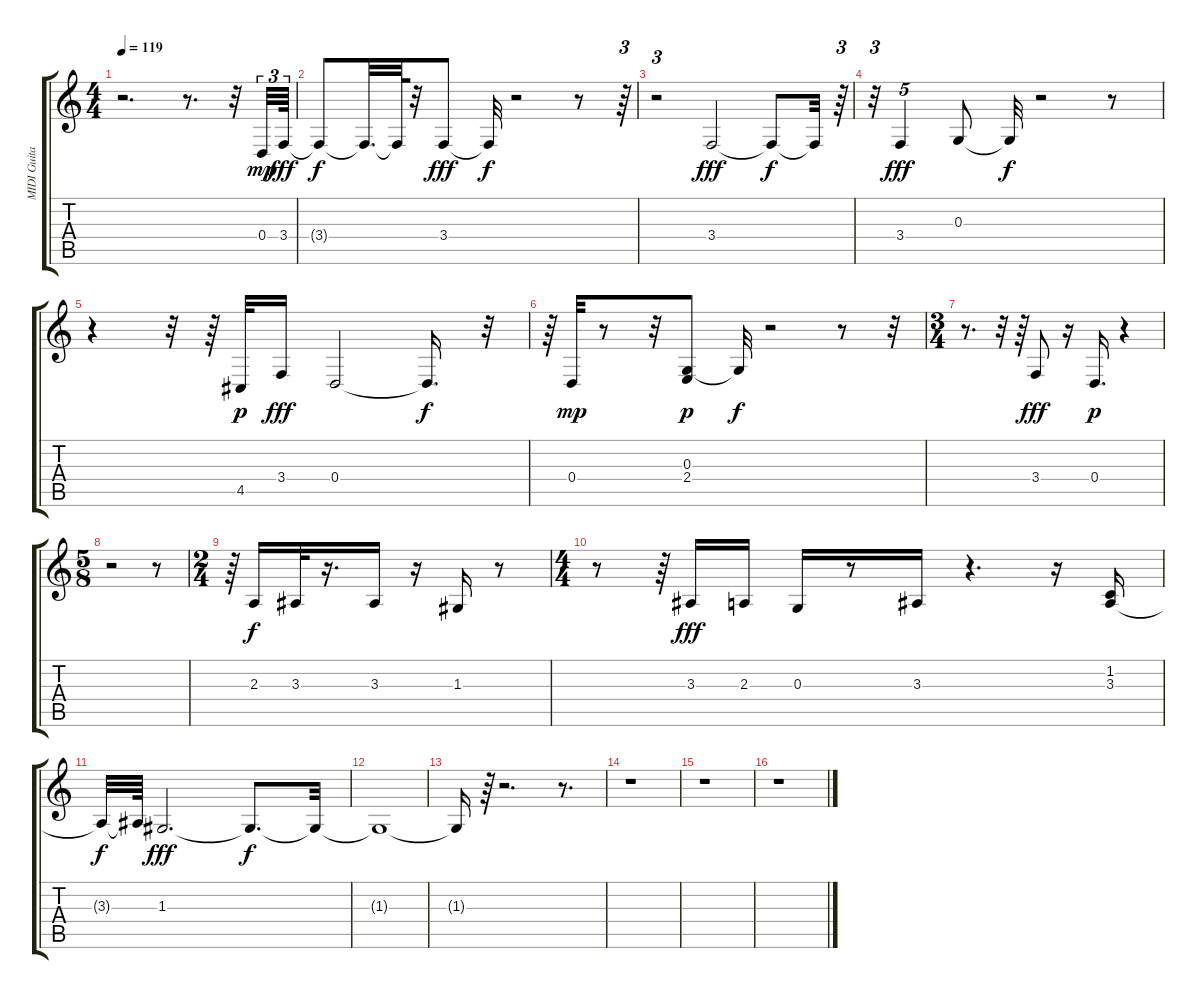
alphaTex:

\track ("MIDI Guitar                     " "MIDI Guita") {instrument lead1square}
\staff {score tabs}
\tuning (E4 B3 G3 D3 A2 E2) {hide}
\ts (4 4)
\tempo 119
\clef g2
\ks c
r.2{d dy f} r.8{d} r.32 0.4.32{tu (3 2) dy mp} 3.4.64{tu (3 2) dy fff} |
3.4{t}.8{dy f} 3.4{t}.32{d} 3.4{t}.64 r.32 3.4.8{dy fff} 3.4{t}.32{dy f} r.2 r.8 r.64{tu (3 2)} |
r.2{tu (3 2)} 3.4.2{dy fff} 3.4{t}.8{dy f} 3.4{t}.32 r.64{tu (3 2)} |
r.32{tu (3 2)} 3.4.4{tu (5 4) dy fff} 0.3.8 0.3{t}.32{dy f} r.2 r.8 |
r.4 r.32 r.64 4.5.32{dy p} 3.4.16{dy fff} 0.4.2 0.4{t}.16{d dy f} r.32 |
r.64 0.4.32{dy mp} r.8 r.32 (0.3 2.4).8{dy p} 0.3{t}.32{dy f} r.2 r.8 r.32 |
\ts (3 4)
r.8{d} r.32 r.64 3.4.8{dy fff} r.16 0.4.16{d dy p} r.4 |
\ts (5 8)
r.2 r.8 |
\ts (2 4)
r.64 2.3.16{dy f instrument lead1square} 3.3.32 r.16{d} 3.3.16 r.16 1.3.16 r.8 |
\ts (4 4)
r.8 r.64 3.3.16{dy fff} 2.3.16 0.3.16 r.8 3.3.16 r.4{d} r.16 (1.2 3.3).16{instrument lead1square} |
3.3{t}.32{dy f} 3.3{t}.64 1.3.2{d dy fff} 1.3{t}.8{d dy f} 1.3{t}.32 |
1.3{t}.1 |
1.3{t}.16 r.64 r.2{d} r.8{d} |
r.1 |
r.1 |
r.1
